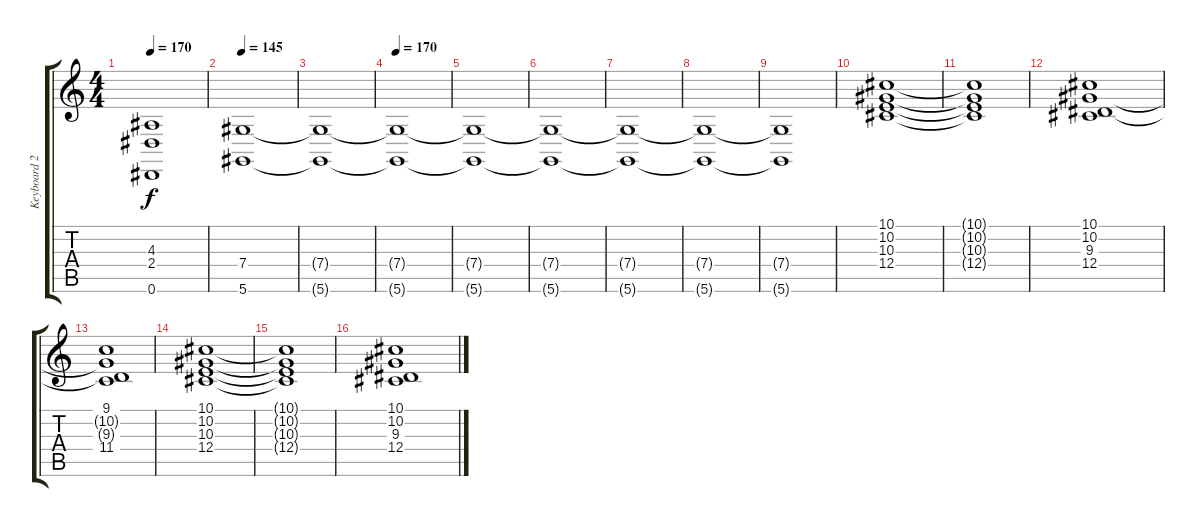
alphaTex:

\track ("Keyboard 2" "Keyboard 2") {instrument choiraahs}
\staff {score tabs}
\tuning (Eb4 Bb3 Gb3 Db3 Ab2 Eb2) {hide}
\ts (4 4)
\tempo 170
\clef g2
\ks c
(4.3{t} 2.4{t} 0.6{t}).1{dy f} |
\tempo 145
(7.4 5.6).1 |
(7.4{t} 5.6{t}).1 |
\tempo 170
(7.4{t} 5.6{t}).1 |
(7.4{t} 5.6{t}).1 |
(7.4{t} 5.6{t}).1 |
(7.4{t} 5.6{t}).1 |
(7.4{t} 5.6{t}).1 |
(7.4{t} 5.6{t}).1 |
(10.1 10.2 10.3 12.4).1{balance 8 instrument choiraahs} |
(10.1{t} 10.2{t} 10.3{t} 12.4{t}).1 |
(10.1 10.2 9.3 12.4).1 |
(9.1 10.2{t} 9.3{t} 11.4).1 |
(10.1 10.2 10.3 12.4).1 |
(10.1{t} 10.2{t} 10.3{t} 12.4{t}).1 |
(10.1 10.2 9.3 12.4).1
